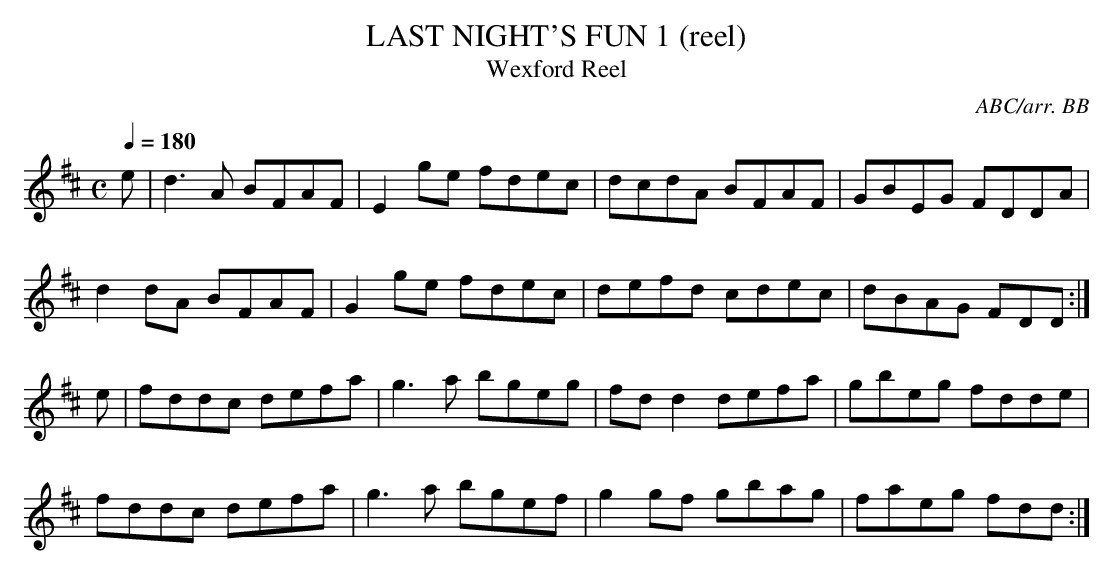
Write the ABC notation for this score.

X:1
T:LAST NIGHT'S FUN 1 (reel)
T:Wexford Reel
C:ABC/arr. BB
version.
Q:1/4=180
M:C
L:1/8
K:D
e|d3A BFAF|E2ge fdec|dcdA BFAF|GBEG FDDA|
d2dA BFAF|G2ge fdec|defd cdec|dBAG FDD:|
e|fddc defa|g3a bgeg|fdd2 defa|gbeg fdde|
fddc defa|g3a bgef|g2gf gbag|faeg fdd:|
